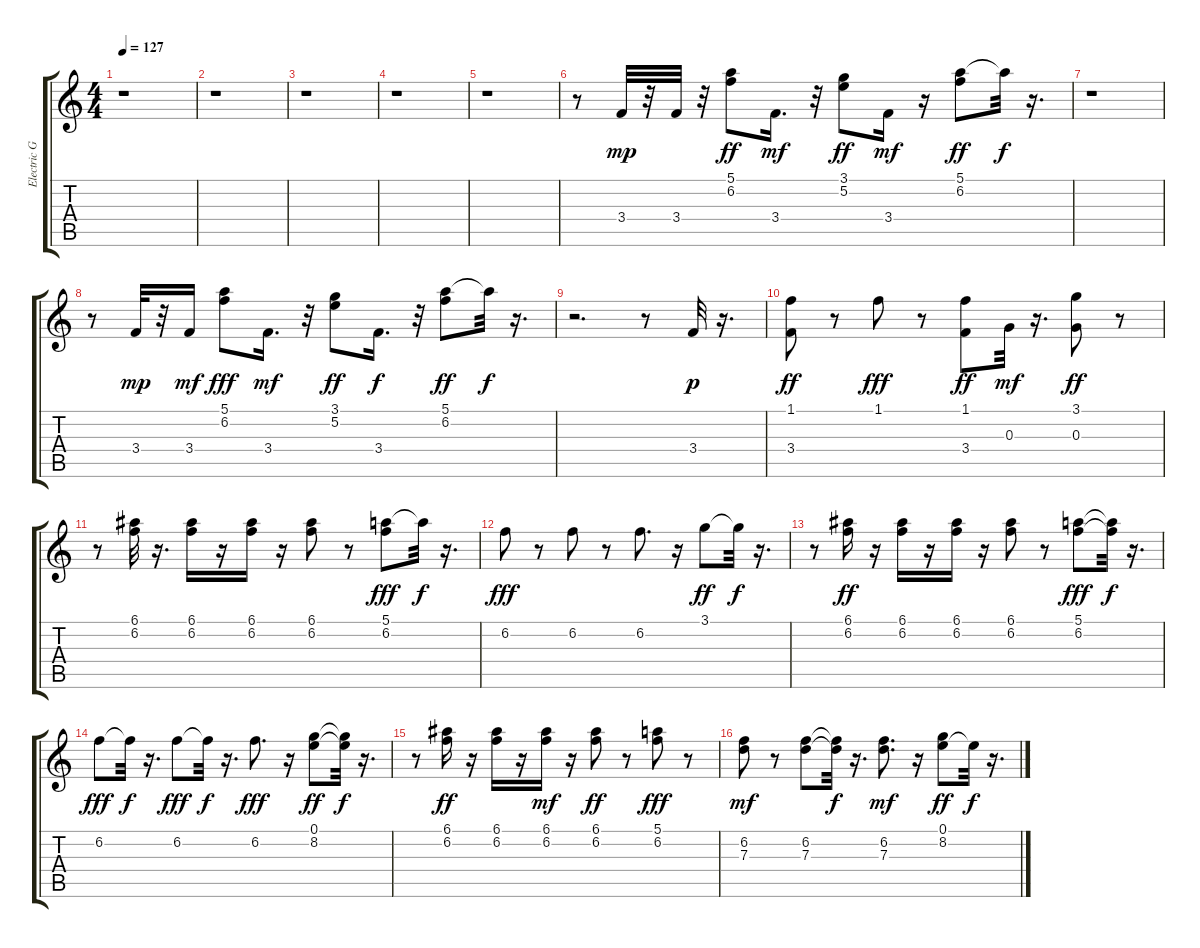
\track ("Electric Guitar (clean)" "Electric G") {instrument electricguitarclean}
\staff {score tabs}
\tuning (E4 B3 G3 D3 A2 E2) {hide}
\ts (4 4)
\tempo 127
\clef g2
\ks c
r.1{dy fff} |
r.1 |
r.1 |
r.1 |
r.1 |
r.8 3.4.32{dy mp} r.32 3.4.32 r.32 (5.1 6.2).8{dy ff} 3.4.16{d dy mf} r.32 (3.1 5.2).8{dy ff} 3.4.16{dy mf} r.16 (5.1 6.2).8{dy ff} 5.1{t}.32{dy f} r.16{d} |
r.1 |
r.8 3.4.32{dy mp} r.32 3.4.16{dy mf} (5.1 6.2).8{dy fff} 3.4.16{d dy mf} r.32 (3.1 5.2).8{dy ff} 3.4.16{d dy f} r.32 (5.1 6.2).8{dy ff} 5.1{t}.32{dy f} r.16{d} |
r.2{d} r.8 3.4.32{dy p} r.16{d} |
(1.1 3.4).8{dy ff} r.8 1.1.8{dy fff} r.8 (1.1 3.4).8{dy ff} 0.3.32{dy mf} r.16{d} (3.1 0.3).8{dy ff} r.8 |
r.8 (6.1 6.2).32 r.16{d} (6.1 6.2).16 r.16 (6.1 6.2).16 r.16 (6.1 6.2).8 r.8 (5.1 6.2).8{dy fff} 5.1{t}.32{dy f} r.16{d} |
6.2.8{dy fff} r.8 6.2.8 r.8 6.2.8{d} r.16 3.1.8{dy ff} 3.1{t}.32{dy f} r.16{d} |
r.8 (6.1 6.2).16{dy ff} r.16 (6.1 6.2).16 r.16 (6.1 6.2).16 r.16 (6.1 6.2).8 r.8 (5.1 6.2).8{dy fff} (5.1{t} 6.2{t}).32{dy f} r.16{d} |
6.2.8{dy fff} 6.2{t}.32{dy f} r.16{d} 6.2.8{dy fff} 6.2{t}.32{dy f} r.16{d} 6.2.8{d dy fff} r.16 (0.1 8.2).8{dy ff} (0.1{t} 8.2{t}).32{dy f} r.16{d} |
r.8 (6.1 6.2).16{dy ff} r.16 (6.1 6.2).16 r.16 (6.1 6.2).16{dy mf} r.16 (6.1 6.2).8{dy ff} r.8 (5.1 6.2).8{dy fff} r.8 |
(6.2 7.3).8{dy mf} r.8 (6.2 7.3).8 (6.2{t} 7.3{t}).32{dy f} r.16{d} (6.2 7.3).8{d dy mf} r.16 (0.1 8.2).8{dy ff} 0.1{t}.32{dy f} r.16{d}
